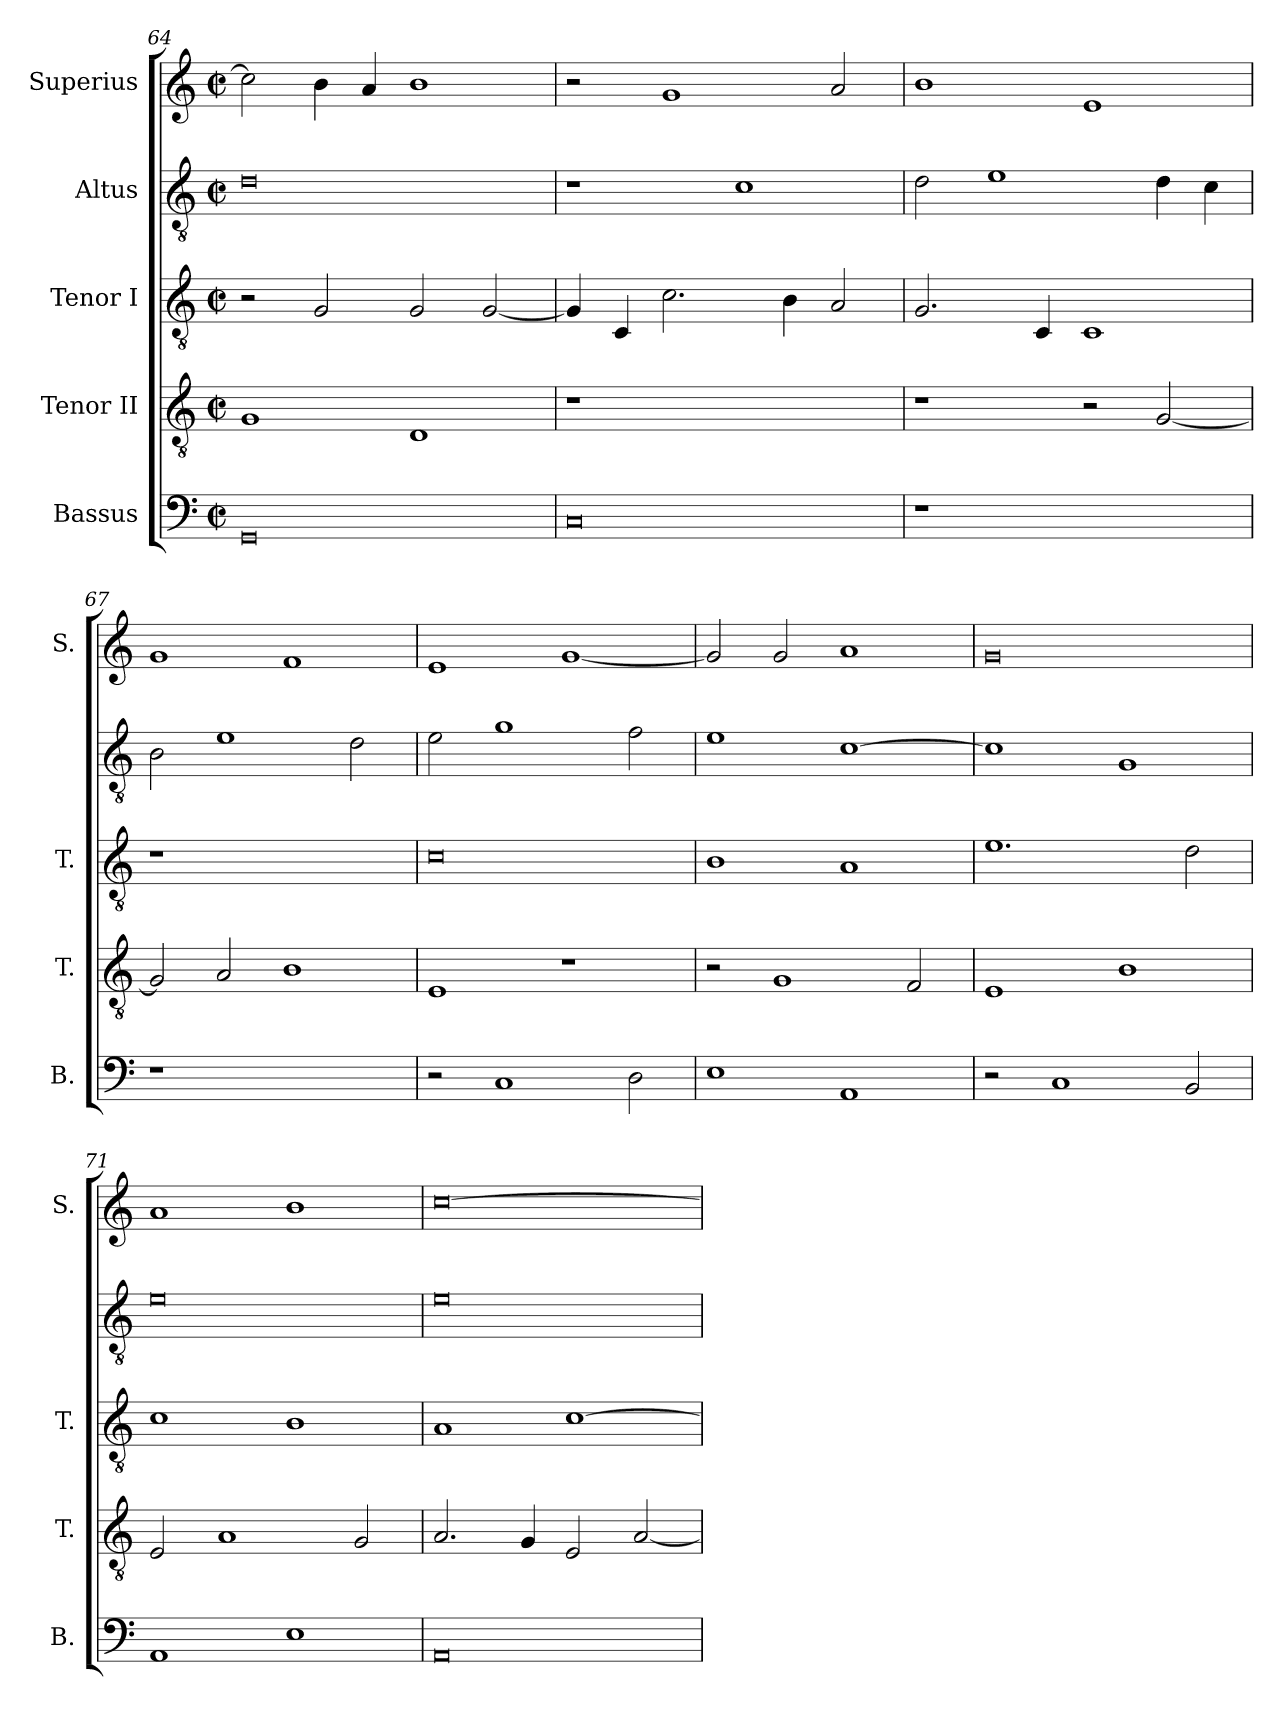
**kern	**kern	**kern	**kern	**kern
*part5	*part4	*part3	*part2	*part1
*staff5	*staff4	*staff3	*staff2	*staff1
*I"Bassus	*I"Tenor II	*I"Tenor I	*I"Altus	*I"Superius
*I'B.	*I'T.	*I'T.	*	*I'S.
*clefF4	*clefGv2	*clefGv2	*clefGv2	*clefG2
*	*ITrd7c12	*ITrd7c12	*ITrd7c12	*
*k[]	*k[]	*k[]	*k[]	*k[]
*C:	*C:	*C:	*C:	*C:
*M2/2	*M2/2	*M2/2	*M2/2	*M2/2
*met(c|)	*met(c|)	*met(c|)	*met(c|)	*met(c|)
=64	=64	=64	=64	=64
0GGi	1GGi	2r	0Di	2cci\]
.	.	2GGi/	.	4bi\
.	.	.	.	4ai/
.	1DDi	2GGi/	.	1bi
.	.	[<2GGi/	.	.
=65	=65	=65	=65	=65
!	!LO:N:vis=1	!	!	!
0Ci	1r	4GGi/]	1r	2r
.	.	4CCi/	.	.
.	.	2.Ci\	.	1gi
.	1ryy	.	1Ci	.
.	.	4BBi\	.	.
.	.	2AAi/	.	2ai/
=66	=66	=66	=66	=66
!LO:N:vis=1	!	!	!	!
1r	1r	2.GGi/	2Di\	1bi
.	.	.	1Ei	.
.	.	4CCi/	.	.
1ryy	2r	1CCi	.	1ei
.	[<2GGi/	.	4Di\	.
.	.	.	4Ci\	.
!!LO:LB:g=z
=67	=67	=67	=67	=67
!LO:N:vis=1	!	!LO:N:vis=1	!	!
1r	2GGi/]	1r	2BBi\	1gi
.	2AAi/	.	1Ei	.
1ryy	1BBi	1ryy	.	1fi
.	.	.	2Di\	.
=68	=68	=68	=68	=68
2r	1EEi	0Ci	2Ei\	1ei
1Ci	.	.	1Gi	.
.	1r	.	.	[<1gi
2Di\	.	.	2Fi\	.
=69	=69	=69	=69	=69
1Ei	2r	1BBi	1Ei	2gi/]
.	1GGi	.	.	2gi/
1AAi	.	1AAi	[>1Ci	1ai
.	2FFi/	.	.	.
=70	=70	=70	=70	=70
2r	1EEi	1.Ei	1Ci]	0gi
1Ci	.	.	.	.
.	1BBi	.	1GGi	.
2BBi/	.	2Di\	.	.
=71	=71	=71	=71	=71
1AAi	2EEi/	1Ci	0Ei	1ai
.	1AAi	.	.	.
1Ei	.	1BBi	.	1bi
.	2GGi/	.	.	.
!!LO:PB:g=z
=72	=72	=72	=72	=72
0AAi	2.AAi/	1AAi	0Ei	[>0cci
.	4GGi/	.	.	.
.	2EEi/	[>1Ci	.	.
.	[<2AAi/	.	.	.
=	=	=	=	=
*-	*-	*-	*-	*-
